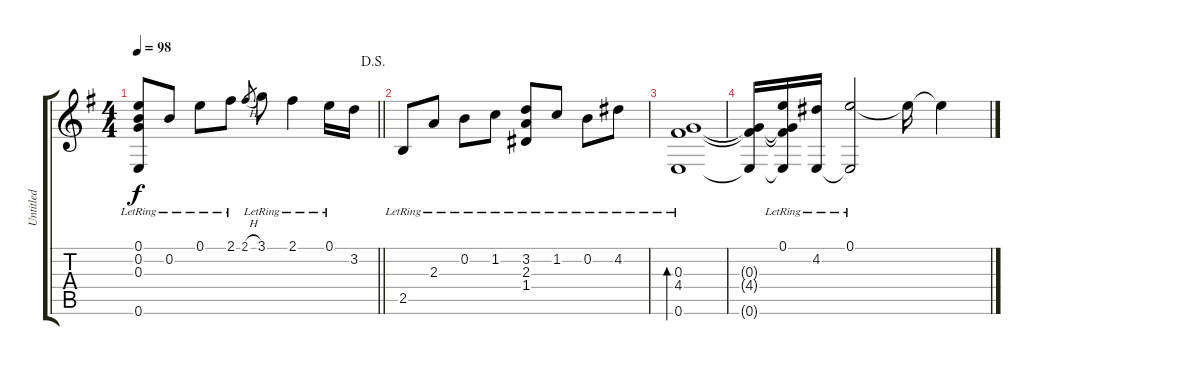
\track ("Untitled" "Untitled") {instrument acousticguitarnylon}
\staff {score tabs}
\tuning (E4 B3 G3 D3 A2 E2) {hide}
\ts (4 4)
\jump dalsegno
\tempo 98
\clef g2
\barLineRight lightlight
\ks g
(0.1{lr} 0.2{lr} 0.3{lr} 0.6{lr}).8{dy f} 0.2{lr}.8 0.1{lr}.8 2.1{lr}.8 2.1{h}.8{gr} 3.1{lr}.8 2.1{lr}.4 0.1{lr}.16 3.2.16 |
2.5{lr}.8 2.3{lr}.8 0.2{lr}.8 1.2{lr}.8 (3.2{lr} 2.3{lr} 1.4{lr}).8 1.2{lr}.8 0.2{lr}.8 4.2{lr}.8 |
(0.3{lr} 4.4{lr} 0.6{lr}).1{bd 30} |
(0.3{t} 4.4{t} 0.6{t}).16 (0.1{lr} 0.3{t} 4.4{t} 0.6{t}).16 (4.2{lr} 0.6{t}).16 (0.1{lr} 0.6{t}).2 0.1{t}.16 0.1{t}.4
